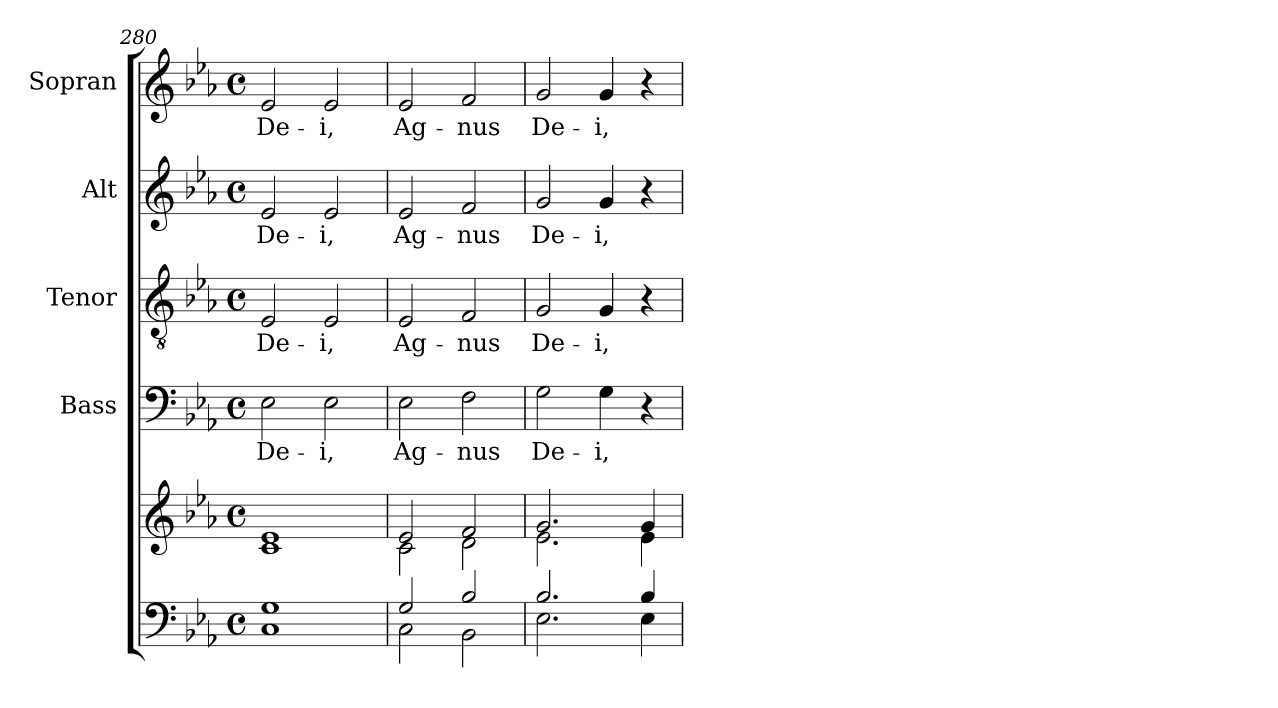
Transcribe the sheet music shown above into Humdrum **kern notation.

**kern	**kern	**kern	**text	**kern	**text	**kern	**text	**kern	**text
*part5	*part5	*part4	*part4	*part3	*part3	*part2	*part2	*part1	*part1
*staff6	*staff5	*staff4	*staff4	*staff3	*staff3	*staff2	*staff2	*staff1	*staff1
*	*	*I"Bass	*	*I"Tenor	*	*I"Alt	*	*I"Sopran	*
*	*	*I'B.	*	*I'T.	*	*I'A.	*	*I'S.	*
!!LO:LB:g=z
*clefF4	*clefG2	*clefF4	*	*clefGv2	*	*clefG2	*	*clefG2	*
*k[b-e-a-]	*k[b-e-a-]	*k[b-e-a-]	*	*k[b-e-a-]	*	*k[b-e-a-]	*	*k[b-e-a-]	*
*E-:	*E-:	*E-:	*	*E-:	*	*E-:	*	*E-:	*
*M4/4	*M4/4	*M4/4	*	*M4/4	*	*M4/4	*	*M4/4	*
*met(c)	*met(c)	*met(c)	*	*met(c)	*	*met(c)	*	*met(c)	*
=280	=280	=280	=280	=280	=280	=280	=280	=280	=280
*^	*^	*	*	*	*	*	*	*	*
!	!	!	!	!	!LO:LY:b	!	!LO:LY:b	!	!LO:LY:b	!	!LO:LY:b
1G	1C	1e-	1c	2E-\	De-	2E-/	De-	2e-/	De-	2e-/	De-
!	!	!	!	!	!LO:LY:b	!	!LO:LY:b	!	!LO:LY:b	!	!LO:LY:b
.	.	.	.	2E-\	-i,	2E-/	-i,	2e-/	-i,	2e-/	-i,
=281	=281	=281	=281	=281	=281	=281	=281	=281	=281	=281	=281
!	!	!	!	!	!LO:LY:b	!	!LO:LY:b	!	!LO:LY:b	!	!LO:LY:b
2G/	2C\	2e-/	2c\	2E-\	Ag-	2E-/	Ag-	2e-/	Ag-	2e-/	Ag-
!	!	!	!	!	!LO:LY:b	!	!LO:LY:b	!	!LO:LY:b	!	!LO:LY:b
2B-/	2BB-\	2f/	2d\	2F\	-nus	2F/	-nus	2f/	-nus	2f/	-nus
=282	=282	=282	=282	=282	=282	=282	=282	=282	=282	=282	=282
!	!	!	!	!	!LO:LY:b	!	!LO:LY:b	!	!LO:LY:b	!	!LO:LY:b
2.B-/	2.E-\	2.g/	2.e-\	2G\	De-	2G/	De-	2g/	De-	2g/	De-
!	!	!	!	!	!LO:LY:b	!	!LO:LY:b	!	!LO:LY:b	!	!LO:LY:b
.	.	.	.	4G\	-i,	4G/	-i,	4g/	-i,	4g/	-i,
4B-/	4E-\	4g/	4e-\	4r	.	4r	.	4r	.	4r	.
*v	*v	*	*	*	*	*	*	*	*	*	*
*	*v	*v	*	*	*	*	*	*	*	*
=	=	=	=	=	=	=	=	=	=
*-	*-	*-	*-	*-	*-	*-	*-	*-	*-
